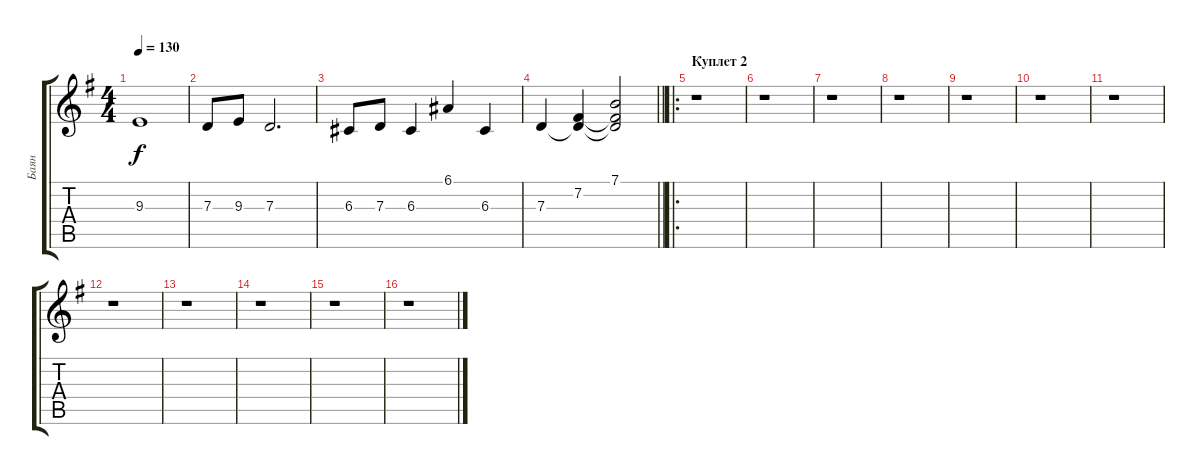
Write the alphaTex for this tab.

\track ("Баян" "Баян") {instrument accordion}
\staff {score tabs}
\tuning (E4 B3 G3 D3 A2 E2) {hide}
\ts (4 4)
\tempo 130
\clef g2
\ks eminor
9.3.1{dy f} |
7.3.8 9.3.8 7.3.2{d} |
6.3.8 7.3.8 6.3.4 6.1.4 6.3.4 |
\barLineRight lightlight
7.3.4 (7.2 7.3{t}).4 (7.1 7.2{t} 7.3{t}).2 |
\ro
\section ("" "Куплет 2")
r.1 |
r.1 |
r.1 |
r.1 |
r.1 |
r.1 |
r.1 |
r.1 |
r.1 |
r.1 |
r.1 |
r.1
